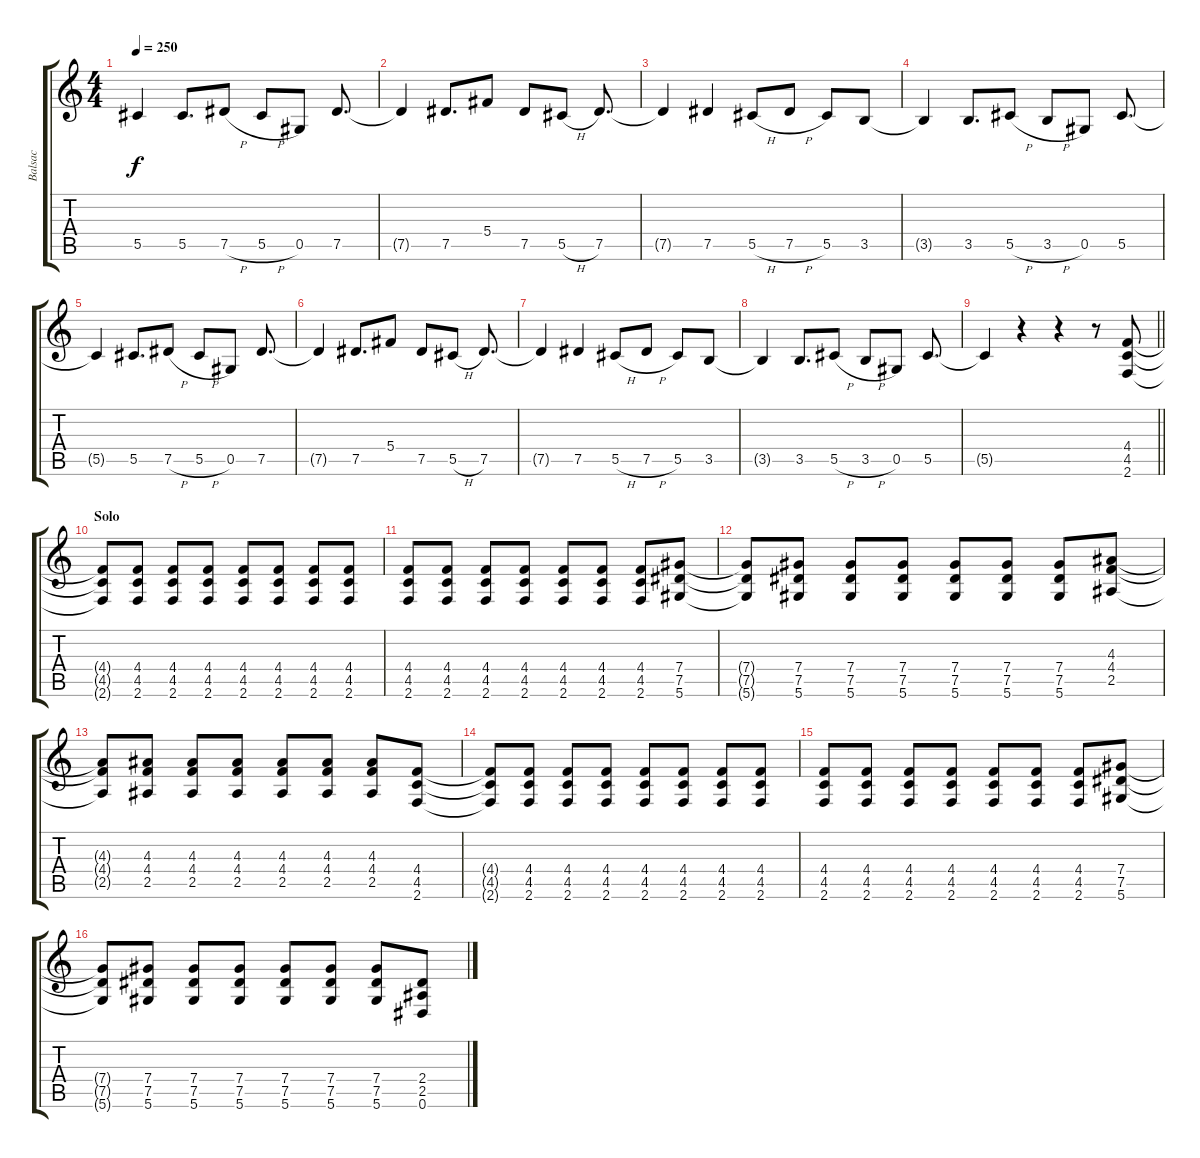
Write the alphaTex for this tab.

\track ("Balsac" "Balsac") {instrument overdrivenguitar}
\staff {score tabs}
\tuning (Eb4 Bb3 Gb3 Db3 Ab2 Eb2) {hide}
\ts (4 4)
\tempo 250
\clef g2
\ks c
5.5{t}.4{dy f} 5.5.8{d} 7.5{h}.8 5.5{h}.8 0.5.8 7.5.8{d} |
7.5{t}.4 7.5.8{d} 5.4.8 7.5.8 5.5{h}.8 7.5.8{d} |
7.5{t}.4 7.5.4 5.5{h}.8 7.5{h}.8 5.5.8 3.5.8 |
3.5{t}.4 3.5.8{d} 5.5{h}.8 3.5{h}.8 0.5.8 5.5.8{d} |
5.5{t}.4 5.5.8{d} 7.5{h}.8 5.5{h}.8 0.5.8 7.5.8{d} |
7.5{t}.4 7.5.8{d} 5.4.8 7.5.8 5.5{h}.8 7.5.8{d} |
7.5{t}.4 7.5.4 5.5{h}.8 7.5{h}.8 5.5.8 3.5.8 |
3.5{t}.4 3.5.8{d} 5.5{h}.8 3.5{h}.8 0.5.8 5.5.8{d} |
\barLineRight lightlight
5.5{t}.4 r.4 r.4 r.8 (4.4 4.5 2.6).8 |
\section ("" "Solo")
(4.4{t} 4.5{t} 2.6{t}).8 (4.4 4.5 2.6).8 (4.4 4.5 2.6).8 (4.4 4.5 2.6).8 (4.4 4.5 2.6).8 (4.4 4.5 2.6).8 (4.4 4.5 2.6).8 (4.4 4.5 2.6).8 |
(4.4 4.5 2.6).8 (4.4 4.5 2.6).8 (4.4 4.5 2.6).8 (4.4 4.5 2.6).8 (4.4 4.5 2.6).8 (4.4 4.5 2.6).8 (4.4 4.5 2.6).8 (7.4 7.5 5.6).8 |
(7.4{t} 7.5{t} 5.6{t}).8 (7.4 7.5 5.6).8 (7.4 7.5 5.6).8 (7.4 7.5 5.6).8 (7.4 7.5 5.6).8 (7.4 7.5 5.6).8 (7.4 7.5 5.6).8 (4.3 4.4 2.5).8 |
(4.3{t} 4.4{t} 2.5{t}).8 (4.3 4.4 2.5).8 (4.3 4.4 2.5).8 (4.3 4.4 2.5).8 (4.3 4.4 2.5).8 (4.3 4.4 2.5).8 (4.3 4.4 2.5).8 (4.4 4.5 2.6).8 |
(4.4{t} 4.5{t} 2.6{t}).8 (4.4 4.5 2.6).8 (4.4 4.5 2.6).8 (4.4 4.5 2.6).8 (4.4 4.5 2.6).8 (4.4 4.5 2.6).8 (4.4 4.5 2.6).8 (4.4 4.5 2.6).8 |
(4.4 4.5 2.6).8 (4.4 4.5 2.6).8 (4.4 4.5 2.6).8 (4.4 4.5 2.6).8 (4.4 4.5 2.6).8 (4.4 4.5 2.6).8 (4.4 4.5 2.6).8 (7.4 7.5 5.6).8 |
(7.4{t} 7.5{t} 5.6{t}).8 (7.4 7.5 5.6).8 (7.4 7.5 5.6).8 (7.4 7.5 5.6).8 (7.4 7.5 5.6).8 (7.4 7.5 5.6).8 (7.4 7.5 5.6).8 (2.4 2.5 0.6).8
